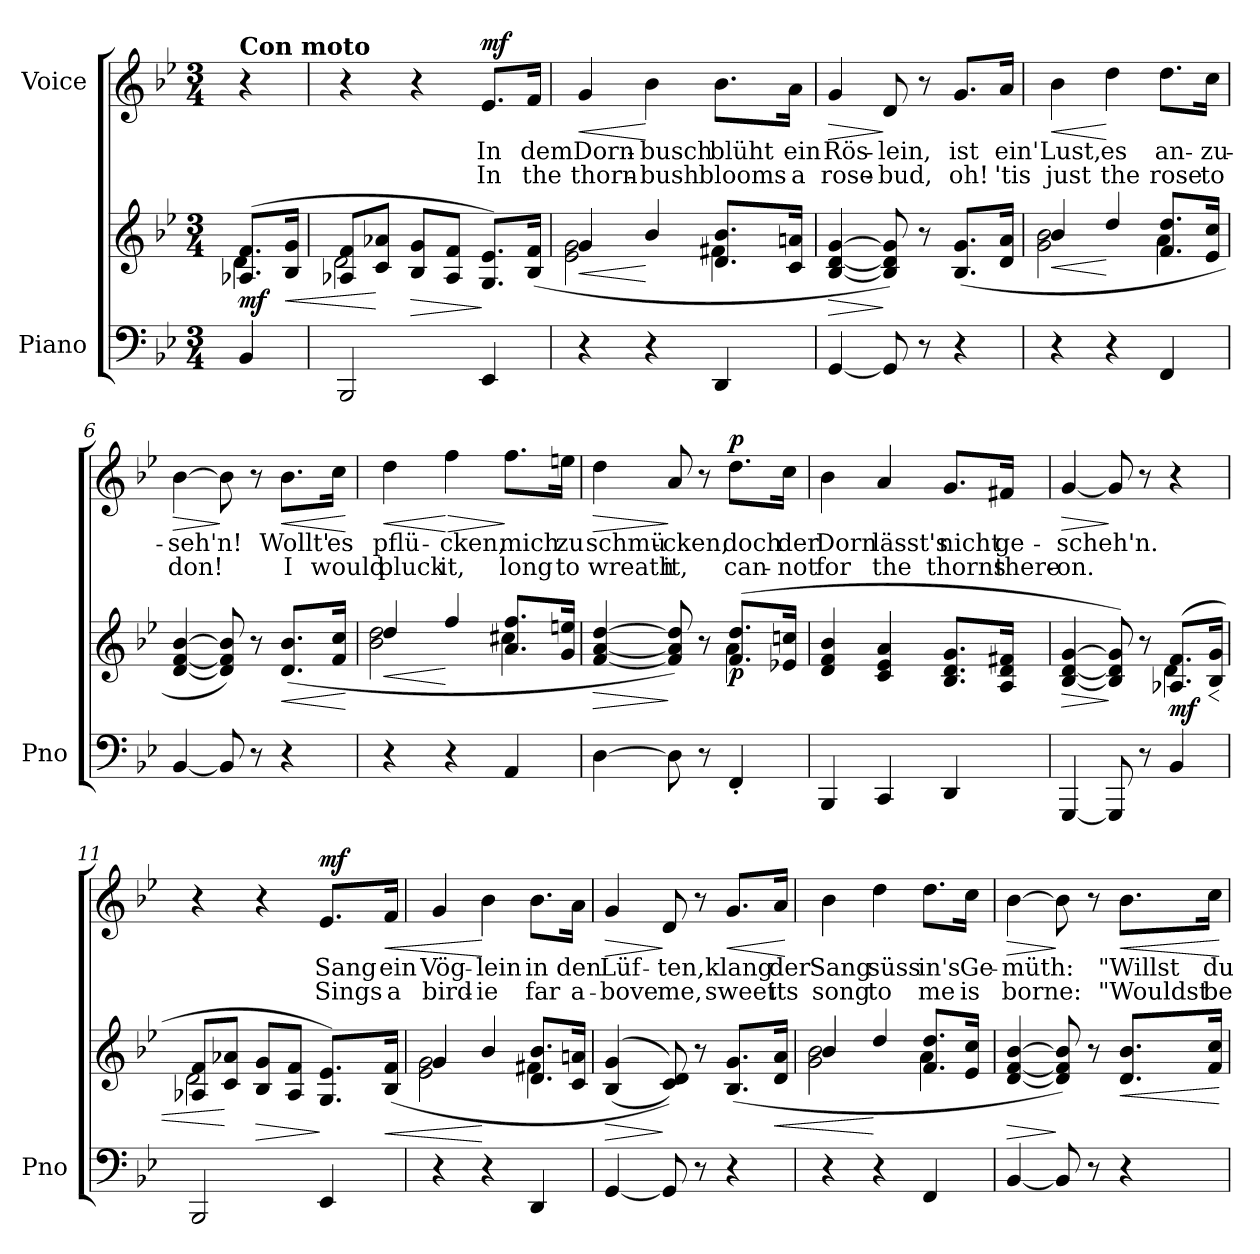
**kern	**kern	**dynam	**kern	**text	**text	**dynam
*part2	*part2	*part2	*part1	*part1	*part1	*part1
*staff3	*staff2	*staff2/3	*staff1	*staff1	*staff1	*staff1
*I"Piano	*	*	*I"Voice	*	*	*
*I'Pno	*	*	*	*	*	*
*clefF4	*clefG2	*	*clefG2	*	*	*
*k[b-e-]	*k[b-e-]	*	*k[b-e-]	*	*	*
*M3/4	*M3/4	*	*M3/4	*	*	*
=1	=1	=1	=1	=1	=1	=1
*	*^	*	*	*	*	*
!	!	!	!	!LO:TX:a:B:t=Con moto	!	!	!
!	!	!	!LO:DY:b	!	!	!	!
4BB-/	(>8.A-X/ 8.f/L	4d\	mf	4r	.	.	.
!	!	!	!LO:HP:b	!	!	!	!
.	16B-/ 16g/Jk	.	<	.	.	.	.
=2	=2	=2	=2	=2	=2	=2	=2
2BBB-/	8A-X/ 8f/L	2d\	.	4r	.	.	.
.	8c/ 8a-X/J	.	[	.	.	.	.
!	!	!	!LO:HP:b	!	!	!	!
.	8B-/ 8g/L	.	>	4r	.	.	.
.	8A-/ 8f/J	.	.	.	.	.	.
!	!	!	!	!	!LO:LY:b	!LO:LY:b	!LO:DY:a
4EE-/	8.G/ 8.e-/L)	4ryy	]	8.e-/L	In	In	mf
!	!	!	!	!	!LO:LY:b	!LO:LY:b	!
.	(>16B-/ 16f/Jk	.	.	16f/Jk	dem	the	.
=3	=3	=3	=3	=3	=3	=3	=3
!	!	!	!LO:HP:b	!	!LO:LY:b	!LO:LY:b	!LO:HP:b
4r	4g/	2e-\ 2g\	<	4g/	Dorn-	thorn-	<
!	!	!	!	!	!LO:LY:b	!LO:LY:b	!
4r	4b-/	.	[	4b-\	-busch	-bush	[
!	!	!	!	!	!LO:LY:b	!LO:LY:b	!
4DD/	8.d/ 8.b-/L	4f#X\	.	8.b-\L	blüht	blooms	.
!	!	!	!	!	!LO:LY:b	!LO:LY:b	!
.	16c/ 16an/Jk	.	.	16a\Jk	ein	a	.
*	*v	*v	*	*	*	*	*
=4	=4	=4	=4	=4	=4	=4
!	!	!LO:HP:b	!	!LO:LY:b	!LO:LY:b	!LO:HP:b
[4GG/	[4B-/ [4d/ [4g/	>	4g/	Rös-	rose-	>
!	!	!	!	!LO:LY:b	!LO:LY:b	!
8GG/]	8B-/] 8d/] 8g/])	]	8d/	-lein,	-bud,	]
8r	8r	.	8r	.	.	.
!	!	!	!	!LO:LY:b	!LO:LY:b	!
4r	(>8.B-/ 8.g/L	.	8.g/L	ist	oh!	.
!	!	!	!	!LO:LY:b	!LO:LY:b	!
.	16d/ 16a/Jk	.	16a/Jk	ein'	'tis	.
!!LO:LB:g=z
=5	=5	=5	=5	=5	=5	=5
!	!	!LO:HP:b	!	!LO:LY:b	!LO:LY:b	!LO:HP:b
*	*^	*	*	*	*	*
4r	4b-/	2g\ 2b-\	<	4b-\	Lust,	just	<
!	!	!	!	!	!LO:LY:b	!LO:LY:b	!
4r	4dd/	.	[	4dd\	es	the	[
!	!	!	!	!	!LO:LY:b	!LO:LY:b	!
4FF/	8.f/ 8.dd/L	4a\	.	8.dd\L	an-	rose	.
!	!	!	!	!	!LO:LY:b	!LO:LY:b	!
.	16e-/ 16cc/Jk	.	.	16cc\Jk	-zu-	to	.
*	*v	*v	*	*	*	*	*
=6	=6	=6	=6	=6	=6	=6
!	!	!	!	!LO:LY:b	!LO:LY:b	!LO:HP:b
[4BB-/	[4d/ [4f/ [4b-/	.	[4b-\	-seh'n!	don!	>
8BB-/]	8d/] 8f/] 8b-/])	.	8b-\]	.	.	]
8r	8r	.	8r	.	.	.
!	!	!LO:HP:b	!	!LO:LY:b	!LO:LY:b	!LO:HP:b
4r	(>8.d/ 8.b-/L	<	8.b-\L	Wollt'	I	<
!	!	!	!	!LO:LY:b	!LO:LY:b	!
.	16f/ 16cc/Jk	.	16cc\Jk	es	would	.
.	.	[	.	.	.	[
=7	=7	=7	=7	=7	=7	=7
!	!	!LO:HP:b	!	!LO:LY:b	!LO:LY:b	!LO:HP:b
*	*^	*	*	*	*	*
4r	4dd/	2b-\ 2dd\	<	4dd\	pflü-	pluck	<
!	!	!	!	!	!LO:LY:b	!LO:LY:b	!LO:HP:n=1:b
4r	4ff/	.	[	4ff\	-cken,	it,	[ >
!	!	!	!	!	!LO:LY:b	!LO:LY:b	!
4AA/	8.a/ 8.ff/L	4cc#X\	.	8.ff\L	mich	long	]
!	!	!	!	!	!LO:LY:b	!LO:LY:b	!
.	16g/ 16een/Jk	.	.	16een\Jk	zu	to	.
=8	=8	=8	=8	=8	=8	=8	=8
!	!	!	!LO:HP:b	!	!LO:LY:b	!LO:LY:b	!LO:HP:b
[4D\	[4f/ [4a/ [4dd/	2ryy	>	4dd\	schmü-	wreath	>
!	!	!	!	!	!LO:LY:b	!LO:LY:b	!
8D\]	8f/] 8a/] 8dd/])	.	]	8a/	-cken,	it,	]
8r	8r	.	.	8r	.	.	.
!	!	!	!LO:DY:b	!	!LO:LY:b	!LO:LY:b	!LO:DY:a
4FF'/	(>8.f/ 8.dd/L	4a\	p	8.dd\L	doch	can-	p
!	!	!	!	!	!LO:LY:b	!LO:LY:b	!
.	16e-X/ 16ccn/Jk	.	.	16cc\Jk	der	-not	.
*	*v	*v	*	*	*	*	*
!!LO:LB:g=z
=9	=9	=9	=9	=9	=9	=9
!	!	!	!	!LO:LY:b	!LO:LY:b	!
4BBB-/	4d/ 4f/ 4b-/	.	4b-\	Dorn	for	.
!	!	!	!	!LO:LY:b	!LO:LY:b	!
4CC/	4c/ 4e-/ 4a/	.	4a/	lässt's	the	.
!	!	!	!	!LO:LY:b	!LO:LY:b	!
4DD/	8.B-/ 8.d/ 8.g/L	.	8.g/L	nicht	thorns	.
!	!	!	!	!LO:LY:b	!LO:LY:b	!
.	16A/ 16d/ 16f#X/Jk	.	16f#X/Jk	ge-	there-	.
=10	=10	=10	=10	=10	=10	=10
!	!	!LO:HP:b	!	!LO:LY:b	!LO:LY:b	!LO:HP:b
*	*^	*	*	*	*	*
[4GGG/	[4B-/ [4d/ [4g/	2ryy	>	[4g/	-scheh'n.	-on.	>
8GGG/]	8B-/] 8d/] 8g/])	.	]	8g/]	.	.	]
8r	8r	.	.	8r	.	.	.
!	!	!	!LO:DY:b	!	!	!	!
4BB-/	(>8.A-X/ 8.f/L	4d\	mf	4r	.	.	.
!	!	!	!LO:HP:b	!	!	!	!
.	16B-/ 16g/Jk	.	<	.	.	.	.
=11	=11	=11	=11	=11	=11	=11	=11
2BBB-/	8A-X/ 8f/L	2d\	.	4r	.	.	.
.	8c/ 8a-X/J	.	[	.	.	.	.
!	!	!	!LO:HP:b	!	!	!	!
.	8B-/ 8g/L	.	>	4r	.	.	.
.	8A-/ 8f/J	.	.	.	.	.	.
!	!	!	!	!	!LO:LY:b	!LO:LY:b	!LO:DY:a
4EE-/	8.G/ 8.e-/L)	4ryy	]	8.e-/L	Sang	Sings	mf
!	!	!	!LO:HP:b	!	!LO:LY:b	!LO:LY:b	!LO:HP:b
.	(>16B-/ 16f/Jk	.	<	16f/Jk	ein	a	<
=12	=12	=12	=12	=12	=12	=12	=12
!	!	!	!	!	!LO:LY:b	!LO:LY:b	!
4r	4g/	2e-\ 2g\	.	4g/	Vög-	bird-	.
!	!	!	!	!	!LO:LY:b	!LO:LY:b	!
4r	4b-/	.	[	4b-\	-lein	-ie	[
!	!	!	!	!	!LO:LY:b	!LO:LY:b	!
4DD/	8.d/ 8.b-/L	4f#X\	.	8.b-\L	in	far	.
!	!	!	!	!	!LO:LY:b	!LO:LY:b	!
.	16c/ 16an/Jk	.	.	16a\Jk	den	a-	.
*	*v	*v	*	*	*	*	*
!!LO:PB:g=z
=13	=13	=13	=13	=13	=13	=13
!	!	!LO:HP:b	!	!LO:LY:b	!LO:LY:b	!LO:HP:b
[4GG/	(<(<4B-/ 4g/	>	4g/	Lüf-	-bove	>
!	!	!	!	!LO:LY:b	!LO:LY:b	!
8GG/]	8c/ 8d/)))	]	8d/	-ten,	me,	]
8r	8r	.	8r	.	.	.
!	!	!	!	!LO:LY:b	!LO:LY:b	!LO:HP:b
4r	(>8.B-/ 8.g/L	.	8.g/L	klang	sweet	<
!	!	!LO:HP:b	!	!LO:LY:b	!LO:LY:b	!
.	16d/ 16a/Jk	<	16a/Jk	der	its	.
.	.	.	.	.	.	[
=14	=14	=14	=14	=14	=14	=14
*	*^	*	*	*	*	*
!	!	!	!	!	!LO:LY:b	!LO:LY:b	!
4r	4b-/	2g\ 2b-\	.	4b-\	Sang	song	.
!	!	!	!	!	!LO:LY:b	!LO:LY:b	!
4r	4dd/	.	[	4dd\	süss	to	.
!	!	!	!	!	!LO:LY:b	!LO:LY:b	!
4FF/	8.f/ 8.dd/L	4a\	.	8.dd\L	in's	me	.
!	!	!	!	!	!LO:LY:b	!LO:LY:b	!
.	16e-/ 16cc/Jk	.	.	16cc\Jk	Ge-	is	.
*	*v	*v	*	*	*	*	*
=15	=15	=15	=15	=15	=15	=15
!	!	!LO:HP:b	!	!LO:LY:b	!LO:LY:b	!LO:HP:b
[4BB-/	[4d/ [4f/ [4b-/	>	[4b-\	-müth:	borne:	>
8BB-/]	8d/] 8f/] 8b-/])	]	8b-\]	.	.	]
8r	8r	.	8r	.	.	.
!	!	!LO:HP:b	!	!LO:LY:b	!LO:LY:b	!LO:HP:b
4r	8.d/ 8.b-/L	<	8.b-\L	"Willst	"Wouldst	<
!	!	!	!	!LO:LY:b	!LO:LY:b	!
.	16f/ 16cc/Jk	.	16cc\Jk	du	be	.
.	.	[	.	.	.	[
=	=	=	=	=	=	=
*-	*-	*-	*-	*-	*-	*-
